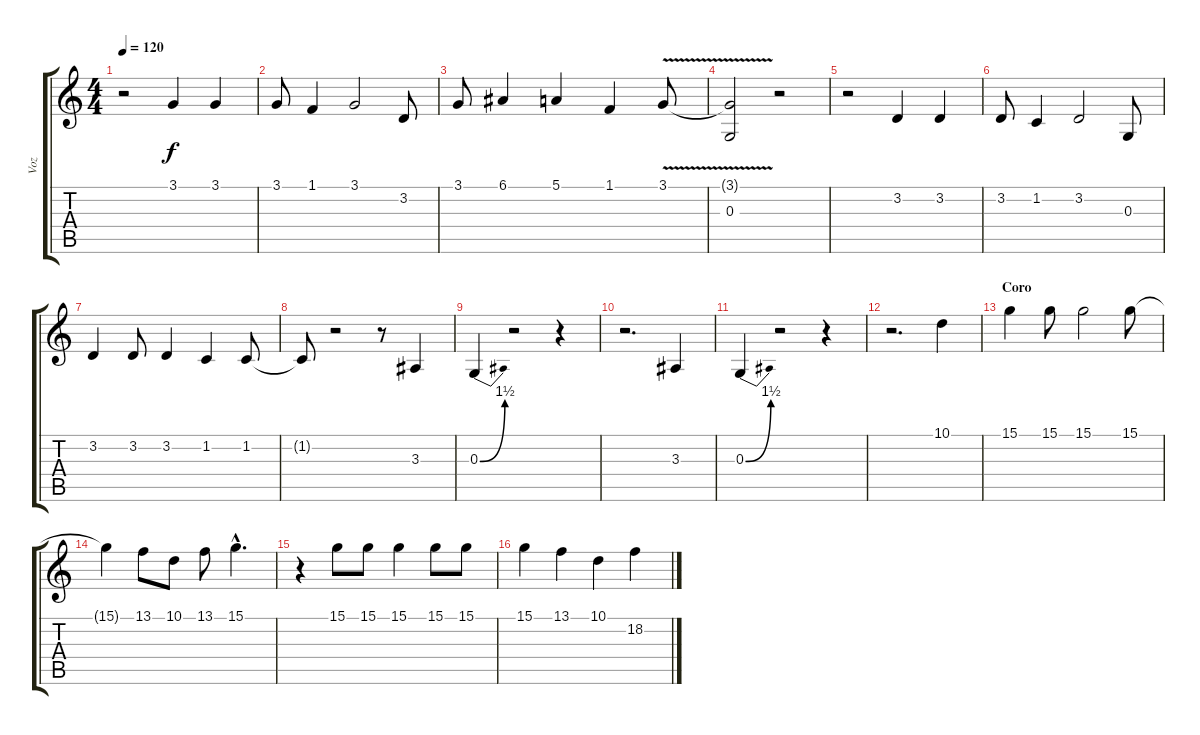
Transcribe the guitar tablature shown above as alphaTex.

\track ("Voz" "Voz") {instrument lead2sawtooth}
\staff {score tabs}
\tuning (E4 B3 G3 D3 A2 E2) {hide}
\ts (4 4)
\tempo 120
\clef g2
\ks c
r.2{dy f} 3.1.4 3.1.4 |
3.1.8 1.1.4 3.1.2 3.2.8 |
3.1.8 6.1.4 5.1.4 1.1.4 3.1{v}.8 |
(3.1{t} 0.3).2 r.2 |
r.2 3.2.4 3.2.4 |
3.2.8 1.2.4 3.2.2 0.3.8 |
3.2.4 3.2.8 3.2.4 1.2.4 1.2.8 |
1.2{t}.8 r.2 r.8 3.3.4 |
0.3{be (bend 0 0 60 6)}.4 r.2 r.4 |
r.2{d} 3.3.4 |
0.3{be (bend 0 0 60 6)}.4 r.2 r.4 |
r.2{d} 10.1.4 |
\section ("" "Coro")
15.1.4 15.1.8 15.1.2 15.1.8 |
15.1{t}.4 13.1.8 10.1.8 13.1.8 15.1{hac}.4{d} |
r.4 15.1.8 15.1.8 15.1.4 15.1.8 15.1.8 |
15.1.4 13.1.4 10.1.4 18.2.4
